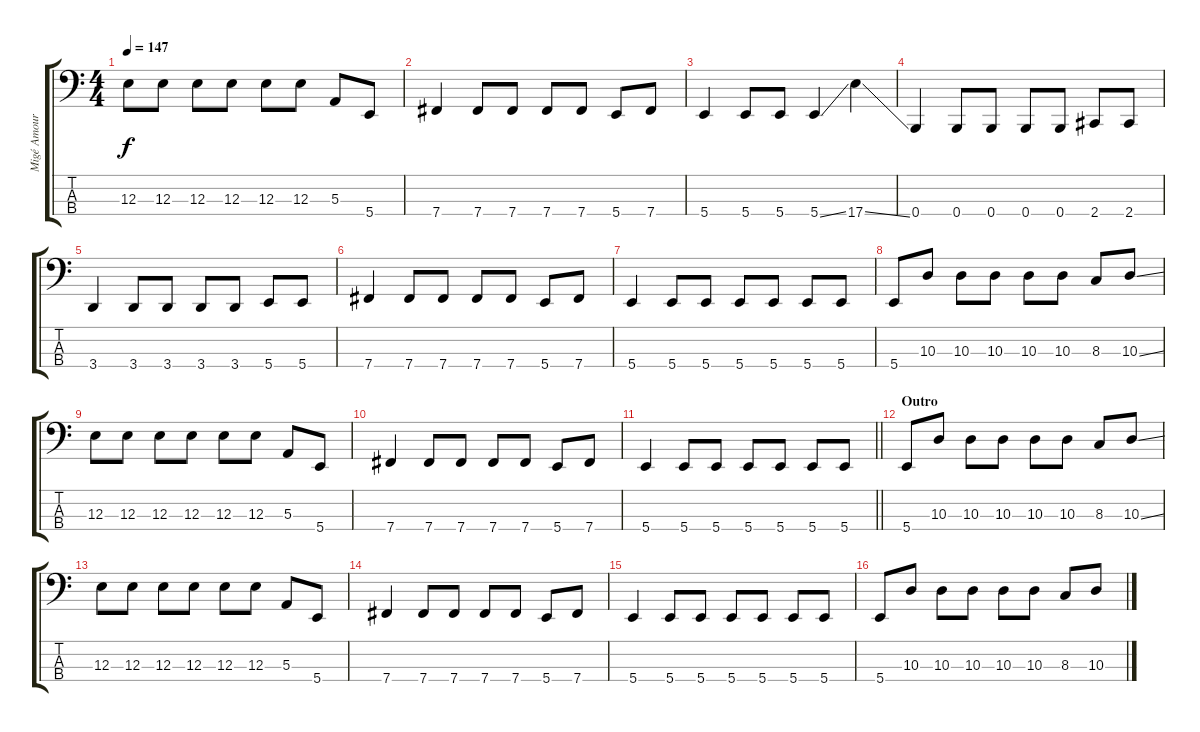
\track ("Migé Amour (Bass)" "Migé Amour") {instrument electricbassfinger}
\staff {score tabs}
\tuning (D2 A1 E1 B0) {hide}
\ts (4 4)
\tempo 147
\clef f4
\ks c
12.3.8{dy f} 12.3.8 12.3.8 12.3.8 12.3.8 12.3.8 5.3.8 5.4.8 |
7.4.4 7.4.8 7.4.8 7.4.8 7.4.8 5.4.8 7.4.8 |
5.4.4 5.4.8 5.4.8 5.4{ss}.4 17.4{ss}.4 |
0.4.4 0.4.8 0.4.8 0.4.8 0.4.8 2.4.8 2.4.8 |
3.4.4 3.4.8 3.4.8 3.4.8 3.4.8 5.4.8 5.4.8 |
7.4.4 7.4.8 7.4.8 7.4.8 7.4.8 5.4.8 7.4.8 |
5.4.4 5.4.8 5.4.8 5.4.8 5.4.8 5.4.8 5.4.8 |
5.4.8 10.3.8 10.3.8 10.3.8 10.3.8 10.3.8 8.3.8 10.3{ss}.8 |
12.3.8 12.3.8 12.3.8 12.3.8 12.3.8 12.3.8 5.3.8 5.4.8 |
7.4.4 7.4.8 7.4.8 7.4.8 7.4.8 5.4.8 7.4.8 |
\barLineRight lightlight
5.4.4 5.4.8 5.4.8 5.4.8 5.4.8 5.4.8 5.4.8 |
\section ("" "Outro")
5.4.8 10.3.8 10.3.8 10.3.8 10.3.8 10.3.8 8.3.8 10.3{ss}.8 |
12.3.8 12.3.8 12.3.8 12.3.8 12.3.8 12.3.8 5.3.8 5.4.8 |
7.4.4 7.4.8 7.4.8 7.4.8 7.4.8 5.4.8 7.4.8 |
5.4.4 5.4.8 5.4.8 5.4.8 5.4.8 5.4.8 5.4.8 |
5.4.8 10.3.8 10.3.8 10.3.8 10.3.8 10.3.8 8.3.8 10.3{ss}.8
